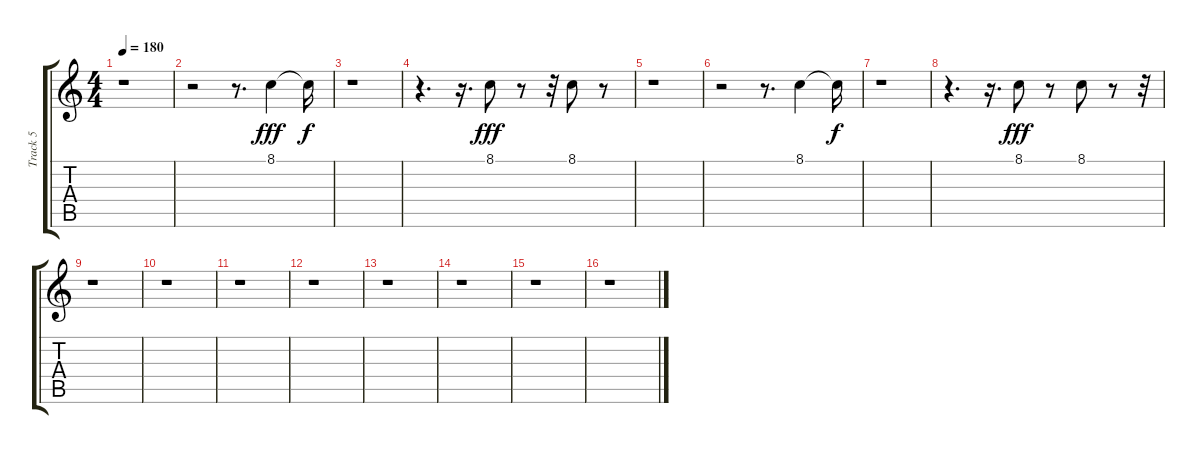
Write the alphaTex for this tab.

\track ("Track 5" "Track 5") {instrument reversecymbal}
\staff {score tabs}
\tuning (E4 B3 G3 D3 A2 E2) {hide}
\ts (4 4)
\tempo 180
\clef g2
\ks c
r.1{dy f} |
r.2 r.8{d} 8.1.4{dy fff} 8.1{t}.16{dy f} |
r.1 |
r.4{d} r.16{d} 8.1.8{dy fff} r.8 r.32 8.1.8 r.8 |
r.1 |
r.2 r.8{d} 8.1.4 8.1{t}.16{dy f} |
r.1 |
r.4{d} r.16{d} 8.1.8{dy fff} r.8 8.1.8 r.8 r.32 |
r.1 |
r.1 |
r.1 |
r.1 |
r.1 |
r.1 |
r.1 |
r.1
